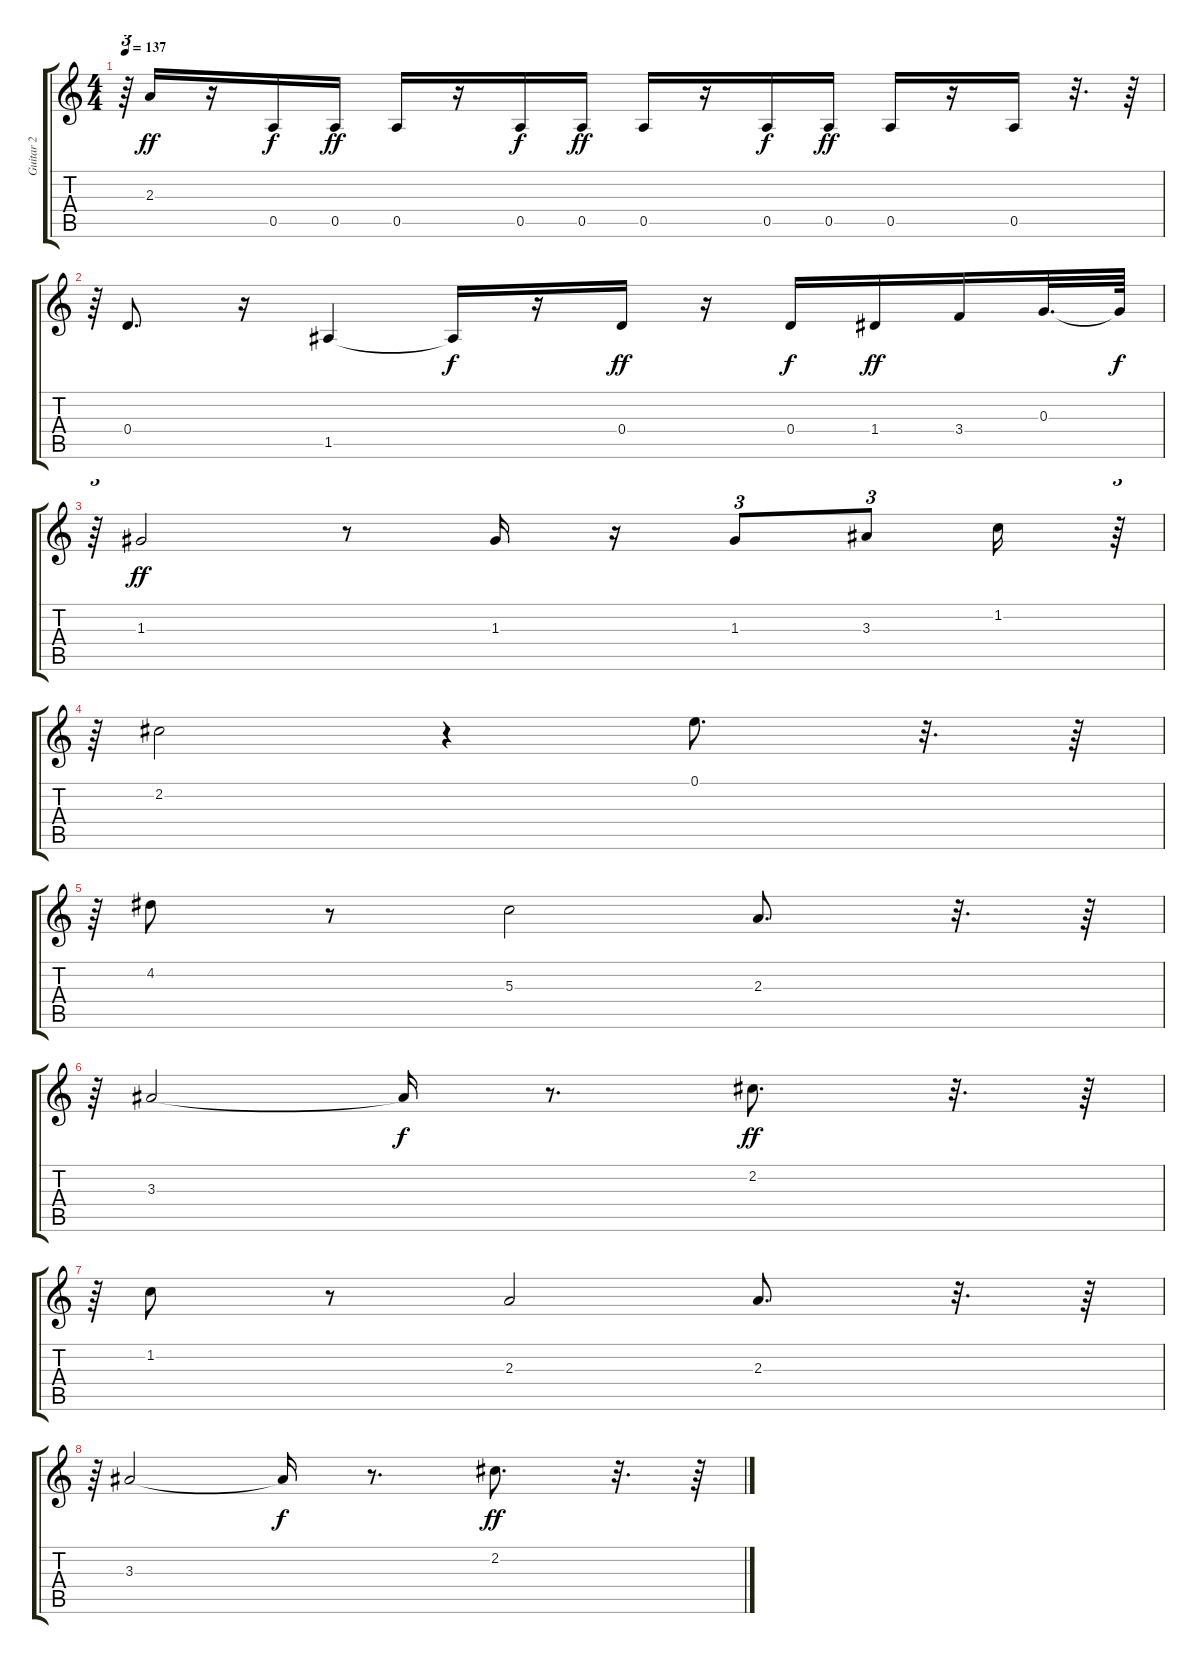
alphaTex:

\track ("Guitar 2" "Guitar 2") {instrument overdrivenguitar}
\staff {score tabs}
\tuning (E4 B3 G3 D3 A2 E2) {hide}
\ts (4 4)
\tempo 137
\clef g2
\ks c
r.64{tu (3 2) dy ff} 2.3.16 r.16 0.5.16{dy f} 0.5.16{dy ff} 0.5.16 r.16 0.5.16{dy f} 0.5.16{dy ff} 0.5.16 r.16 0.5.16{dy f} 0.5.16{dy ff} 0.5.16 r.16 0.5.16 r.32{d} r.64 |
r.64{tu (3 2)} 0.4.8{d} r.16 1.5.4 1.5{t}.16{dy f} r.16 0.4.16{dy ff} r.16 0.4.16{dy f} 1.4.16{dy ff} 3.4.16 0.3.32{d} 0.3{t}.64{dy f} |
r.64{tu (3 2)} 1.3.2{dy ff} r.8 1.3.16 r.16 1.3.8{tu (3 2)} 3.3.8{tu (3 2)} 1.2.16 r.64{tu (3 2)} |
r.64{tu (3 2)} 2.2.2 r.4 0.1.8{d} r.32{d} r.64 |
r.64{tu (3 2)} 4.2.8 r.8 5.3.2 2.3.8{d} r.32{d} r.64 |
r.64{tu (3 2)} 3.3.2 3.3{t}.16{dy f} r.8{d} 2.2.8{d dy ff} r.32{d} r.64 |
r.64{tu (3 2)} 1.2.8 r.8 2.3.2 2.3.8{d} r.32{d} r.64 |
r.64{tu (3 2)} 3.3.2 3.3{t}.16{dy f} r.8{d} 2.2.8{d dy ff} r.32{d} r.64
